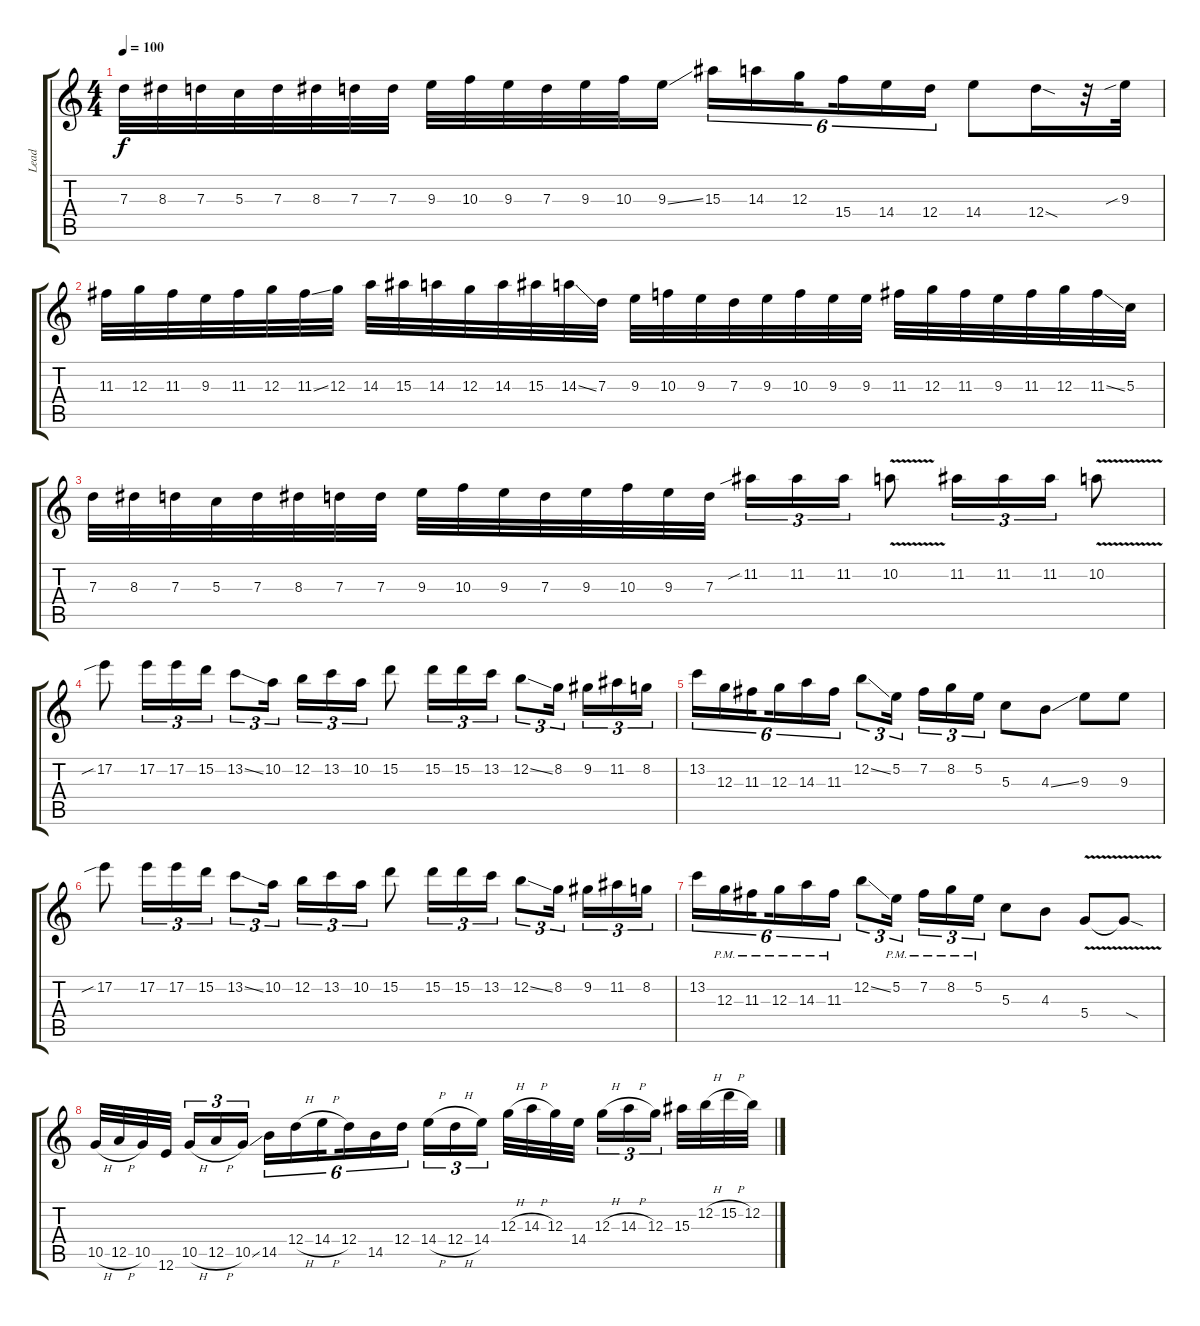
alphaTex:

\track ("Lead" "Lead") {instrument overdrivenguitar}
\staff {score tabs}
\tuning (E4 B3 G3 D3 A2 E2) {hide}
\ts (4 4)
\tempo 100
\clef g2
\ks c
7.3.32{dy f} 8.3.32 7.3.32 5.3.32 7.3.32 8.3.32 7.3.32 7.3.32 9.3.32 10.3.32 9.3.32 7.3.32 9.3.32 10.3.32 9.3{ss}.16 15.3.16{tu (6 4)} 14.3.16{tu (6 4)} 12.3.16{tu (6 4) beam splitsecondary} 15.4.16{tu (6 4)} 14.4.16{tu (6 4)} 12.4.16{tu (6 4)} 14.4.8 12.4{sod}.16 r.32 9.3{sib}.32 |
11.3.32 12.3.32 11.3.32 9.3.32 11.3.32 12.3.32 11.3{ss}.32 12.3.32 14.3.32 15.3.32 14.3.32 12.3.32 14.3.32 15.3.32 14.3{ss}.32 7.3.32 9.3.32 10.3.32 9.3.32 7.3.32 9.3.32 10.3.32 9.3.32 9.3.32 11.3.32 12.3.32 11.3.32 9.3.32 11.3.32 12.3.32 11.3{ss}.32 5.3.32 |
7.3.32 8.3.32 7.3.32 5.3.32 7.3.32 8.3.32 7.3.32 7.3.32 9.3.32 10.3.32 9.3.32 7.3.32 9.3.32 10.3.32 9.3.32 7.3.32 11.2{sib}.16{tu (3 2)} 11.2.16{tu (3 2)} 11.2.16{tu (3 2)} 10.2{v}.8 11.2.16{tu (3 2)} 11.2.16{tu (3 2)} 11.2.16{tu (3 2)} 10.2{v}.8 |
17.2{sib}.8 17.2.16{tu (3 2)} 17.2.16{tu (3 2)} 15.2.16{tu (3 2)} 13.2{ss}.8{tu (3 2)} 10.2.16{tu (3 2) beam splitsecondary} 12.2.16{tu (3 2)} 13.2.16{tu (3 2)} 10.2.16{tu (3 2)} 15.2.8 15.2.16{tu (3 2)} 15.2.16{tu (3 2)} 13.2.16{tu (3 2)} 12.2{ss}.8{tu (3 2)} 8.2.16{tu (3 2) beam splitsecondary} 9.2.16{tu (3 2)} 11.2.16{tu (3 2)} 8.2.16{tu (3 2)} |
13.2.16{tu (6 4)} 12.3.16{tu (6 4)} 11.3.16{tu (6 4) beam splitsecondary} 12.3.16{tu (6 4)} 14.3.16{tu (6 4)} 11.3.16{tu (6 4)} 12.2{ss}.8{tu (3 2)} 5.2.16{tu (3 2) beam splitsecondary} 7.2.16{tu (3 2)} 8.2.16{tu (3 2)} 5.2.16{tu (3 2)} 5.3.8 4.3{ss}.8 9.3.8 9.3.8 |
17.2{sib}.8 17.2.16{tu (3 2)} 17.2.16{tu (3 2)} 15.2.16{tu (3 2)} 13.2{ss}.8{tu (3 2)} 10.2.16{tu (3 2) beam splitsecondary} 12.2.16{tu (3 2)} 13.2.16{tu (3 2)} 10.2.16{tu (3 2)} 15.2.8 15.2.16{tu (3 2)} 15.2.16{tu (3 2)} 13.2.16{tu (3 2)} 12.2{ss}.8{tu (3 2)} 8.2.16{tu (3 2) beam splitsecondary} 9.2.16{tu (3 2)} 11.2.16{tu (3 2)} 8.2.16{tu (3 2)} |
13.2.16{tu (6 4)} 12.3{pm}.16{tu (6 4)} 11.3{pm}.16{tu (6 4) beam splitsecondary} 12.3{pm}.16{tu (6 4)} 14.3{pm}.16{tu (6 4)} 11.3{pm}.16{tu (6 4)} 12.2{ss}.8{tu (3 2)} 5.2{pm}.16{tu (3 2) beam splitsecondary} 7.2{pm}.16{tu (3 2)} 8.2{pm}.16{tu (3 2)} 5.2{pm}.16{tu (3 2)} 5.3.8 4.3.8 5.4{v}.8 5.4{sod t}.8 |
10.5{h}.32 12.5{h}.32 10.5.32 12.6.32{beam splitsecondary} 10.5{h}.16{tu (3 2)} 12.5{h}.16{tu (3 2)} 10.5{ss}.16{tu (3 2)} 14.5.16{tu (6 4)} 12.4{h}.16{tu (6 4)} 14.4{h}.16{tu (6 4) beam splitsecondary} 12.4.16{tu (6 4)} 14.5.16{tu (6 4)} 12.4.16{tu (6 4)} 14.4{h}.16{tu (3 2)} 12.4{h}.16{tu (3 2)} 14.4.16{tu (3 2) beam splitsecondary} 12.3{h}.32 14.3{h}.32 12.3.32 14.4.32 12.3{h}.16{tu (3 2)} 14.3{h}.16{tu (3 2)} 12.3.16{tu (3 2) beam splitsecondary} 15.3.32 12.2{h}.32 15.2{h}.32 12.2.32
